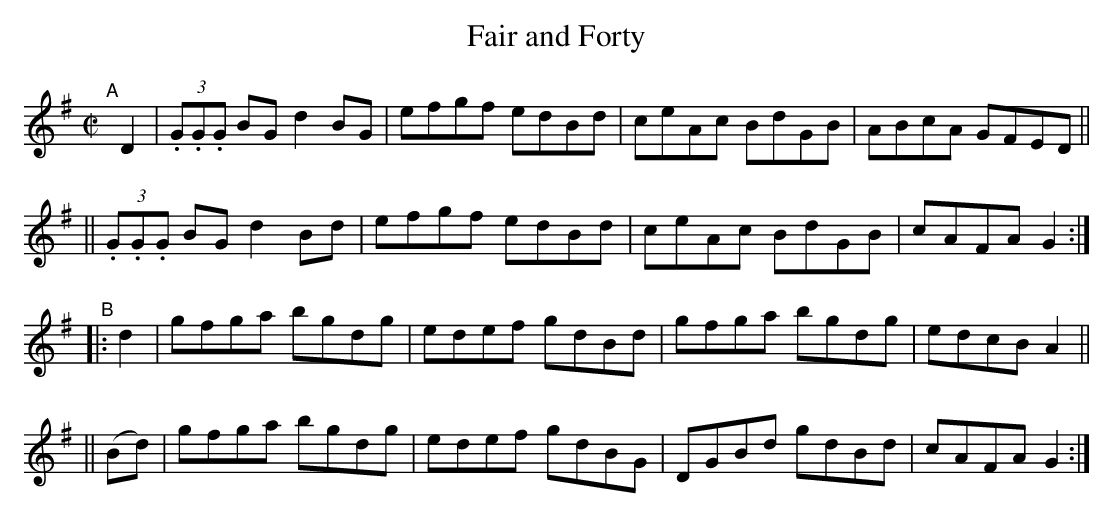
X:1
T: Fair and Forty
M: C|
L: 1/8
K: G
"^A"[|] D2 \
|  (3.G.G.G BG d2BG | efgf edBd | ceAc BdGB | ABcA GFED ||
|| (3.G.G.G BG d2Bd | efgf edBd | ceAc BdGB | cAFA G2:|
"^B"\
|: d2  | gfga bgdg | edef gdBd | gfga bgdg | edcB A2 ||
||(Bd) | gfga bgdg | edef gdBG | DGBd gdBd | cAFA G2 :|
